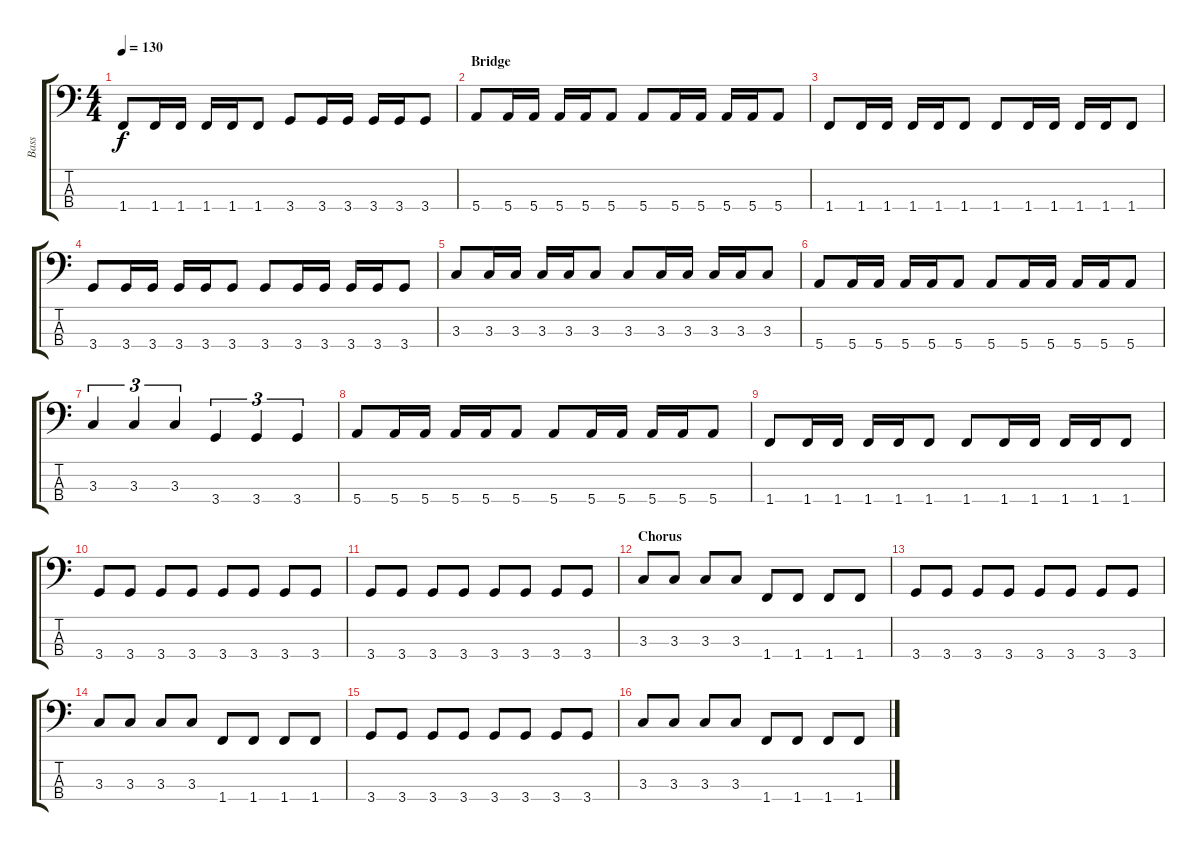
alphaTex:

\track ("Bass" "Bass") {instrument electricbasspick}
\staff {score tabs}
\tuning (G2 D2 A1 E1) {hide}
\ts (4 4)
\tempo 130
\clef f4
\ks c
1.4.8{dy f} 1.4.16 1.4.16 1.4.16 1.4.16 1.4.8 3.4.8 3.4.16 3.4.16 3.4.16 3.4.16 3.4.8 |
\section ("" "Bridge")
5.4.8 5.4.16 5.4.16 5.4.16 5.4.16 5.4.8 5.4.8 5.4.16 5.4.16 5.4.16 5.4.16 5.4.8 |
1.4.8 1.4.16 1.4.16 1.4.16 1.4.16 1.4.8 1.4.8 1.4.16 1.4.16 1.4.16 1.4.16 1.4.8 |
3.4.8 3.4.16 3.4.16 3.4.16 3.4.16 3.4.8 3.4.8 3.4.16 3.4.16 3.4.16 3.4.16 3.4.8 |
3.3.8 3.3.16 3.3.16 3.3.16 3.3.16 3.3.8 3.3.8 3.3.16 3.3.16 3.3.16 3.3.16 3.3.8 |
5.4.8 5.4.16 5.4.16 5.4.16 5.4.16 5.4.8 5.4.8 5.4.16 5.4.16 5.4.16 5.4.16 5.4.8 |
3.3.4{tu (3 2)} 3.3.4{tu (3 2)} 3.3.4{tu (3 2)} 3.4.4{tu (3 2)} 3.4.4{tu (3 2)} 3.4.4{tu (3 2)} |
5.4.8 5.4.16 5.4.16 5.4.16 5.4.16 5.4.8 5.4.8 5.4.16 5.4.16 5.4.16 5.4.16 5.4.8 |
1.4.8 1.4.16 1.4.16 1.4.16 1.4.16 1.4.8 1.4.8 1.4.16 1.4.16 1.4.16 1.4.16 1.4.8 |
3.4.8 3.4.8 3.4.8 3.4.8 3.4.8 3.4.8 3.4.8 3.4.8 |
3.4.8 3.4.8 3.4.8 3.4.8 3.4.8 3.4.8 3.4.8 3.4.8 |
\section ("" "Chorus")
3.3.8 3.3.8 3.3.8 3.3.8 1.4.8 1.4.8 1.4.8 1.4.8 |
3.4.8 3.4.8 3.4.8 3.4.8 3.4.8 3.4.8 3.4.8 3.4.8 |
3.3.8 3.3.8 3.3.8 3.3.8 1.4.8 1.4.8 1.4.8 1.4.8 |
3.4.8 3.4.8 3.4.8 3.4.8 3.4.8 3.4.8 3.4.8 3.4.8 |
3.3.8 3.3.8 3.3.8 3.3.8 1.4.8 1.4.8 1.4.8 1.4.8
